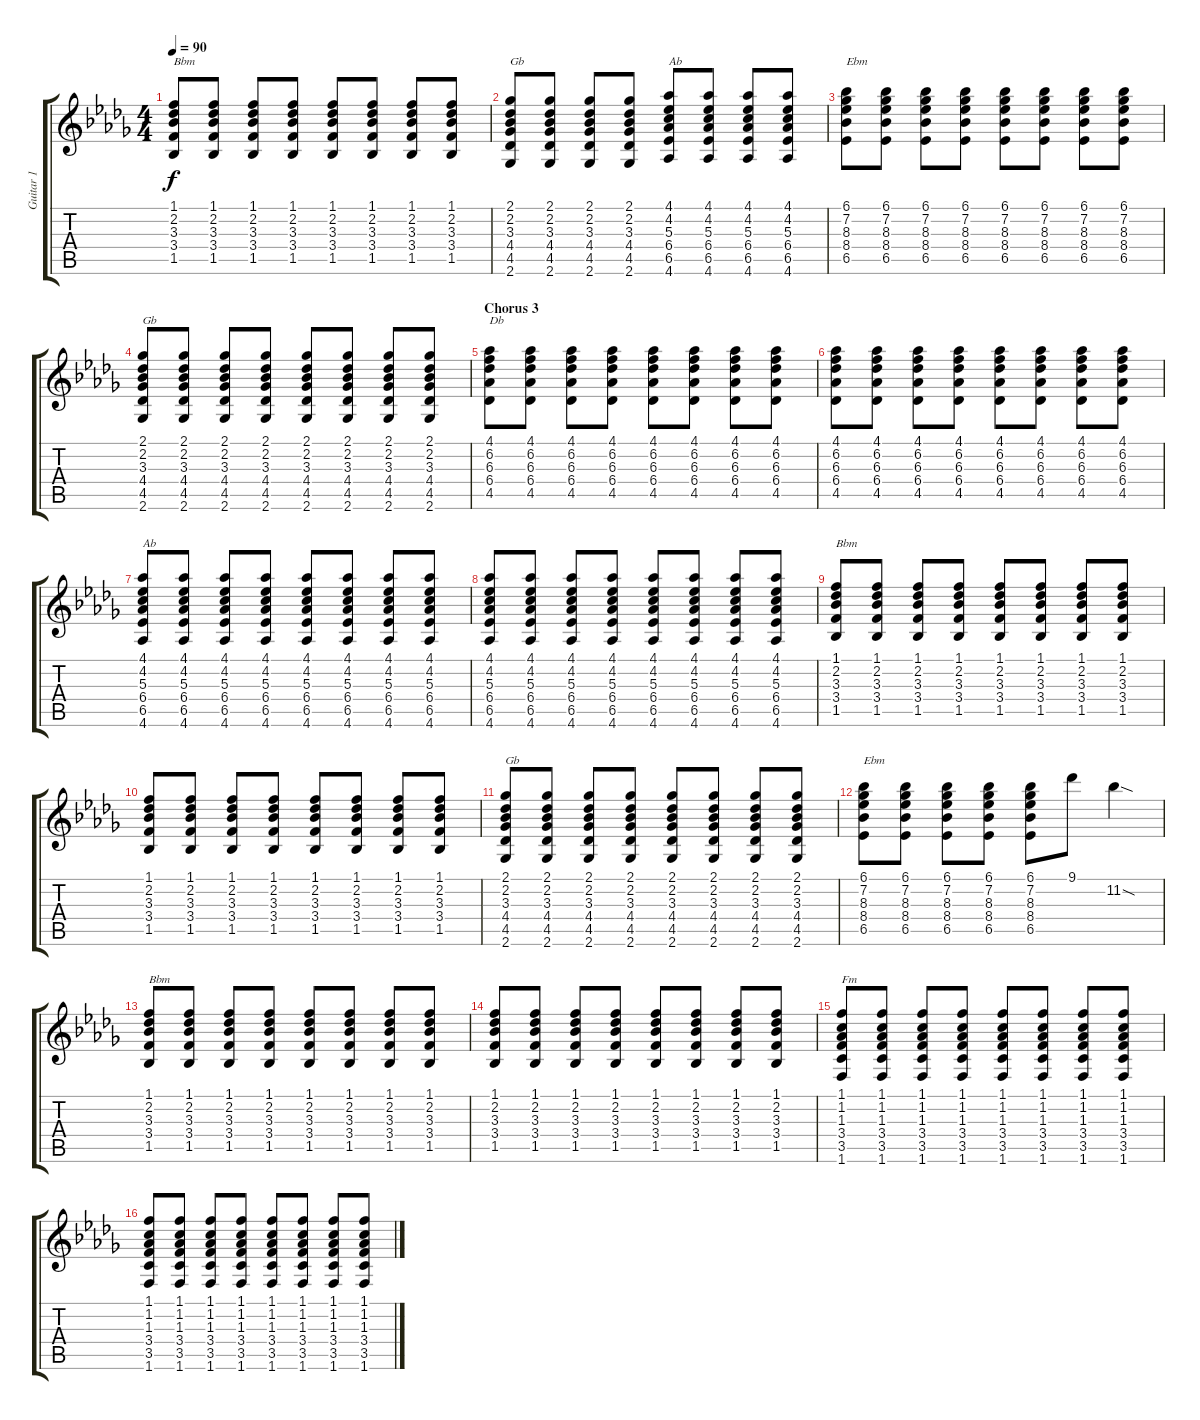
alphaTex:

\track ("Guitar 1" "Guitar 1") {instrument acousticguitarsteel}
\staff {score tabs}
\tuning (E4 B3 G3 D3 A2 E2) {hide}
\ts (4 4)
\tempo 90
\clef g2
\ks db
(1.1 2.2 3.3 3.4 1.5).8{txt "Bbm" dy f instrument distortionguitar} (1.1 2.2 3.3 3.4 1.5).8 (1.1 2.2 3.3 3.4 1.5).8 (1.1 2.2 3.3 3.4 1.5).8 (1.1 2.2 3.3 3.4 1.5).8 (1.1 2.2 3.3 3.4 1.5).8 (1.1 2.2 3.3 3.4 1.5).8 (1.1 2.2 3.3 3.4 1.5).8 |
(2.1 2.2 3.3 4.4 4.5 2.6).8{txt "Gb"} (2.1 2.2 3.3 4.4 4.5 2.6).8 (2.1 2.2 3.3 4.4 4.5 2.6).8 (2.1 2.2 3.3 4.4 4.5 2.6).8 (4.1 4.2 5.3 6.4 6.5 4.6).8{txt "Ab"} (4.1 4.2 5.3 6.4 6.5 4.6).8 (4.1 4.2 5.3 6.4 6.5 4.6).8 (4.1 4.2 5.3 6.4 6.5 4.6).8 |
(6.1 7.2 8.3 8.4 6.5).8{txt "Ebm" instrument distortionguitar} (6.1 7.2 8.3 8.4 6.5).8 (6.1 7.2 8.3 8.4 6.5).8 (6.1 7.2 8.3 8.4 6.5).8 (6.1 7.2 8.3 8.4 6.5).8 (6.1 7.2 8.3 8.4 6.5).8 (6.1 7.2 8.3 8.4 6.5).8 (6.1 7.2 8.3 8.4 6.5).8 |
(2.1 2.2 3.3 4.4 4.5 2.6).8{txt "Gb"} (2.1 2.2 3.3 4.4 4.5 2.6).8 (2.1 2.2 3.3 4.4 4.5 2.6).8 (2.1 2.2 3.3 4.4 4.5 2.6).8 (2.1 2.2 3.3 4.4 4.5 2.6).8 (2.1 2.2 3.3 4.4 4.5 2.6).8 (2.1 2.2 3.3 4.4 4.5 2.6).8 (2.1 2.2 3.3 4.4 4.5 2.6).8 |
\section ("" "Chorus 3")
(4.1 6.2 6.3 6.4 4.5).8{txt "Db" volume 12 instrument acousticguitarsteel} (4.1 6.2 6.3 6.4 4.5).8 (4.1 6.2 6.3 6.4 4.5).8 (4.1 6.2 6.3 6.4 4.5).8 (4.1 6.2 6.3 6.4 4.5).8 (4.1 6.2 6.3 6.4 4.5).8 (4.1 6.2 6.3 6.4 4.5).8 (4.1 6.2 6.3 6.4 4.5).8 |
(4.1 6.2 6.3 6.4 4.5).8 (4.1 6.2 6.3 6.4 4.5).8 (4.1 6.2 6.3 6.4 4.5).8 (4.1 6.2 6.3 6.4 4.5).8 (4.1 6.2 6.3 6.4 4.5).8 (4.1 6.2 6.3 6.4 4.5).8 (4.1 6.2 6.3 6.4 4.5).8 (4.1 6.2 6.3 6.4 4.5).8 |
(4.1 4.2 5.3 6.4 6.5 4.6).8{txt "Ab"} (4.1 4.2 5.3 6.4 6.5 4.6).8 (4.1 4.2 5.3 6.4 6.5 4.6).8 (4.1 4.2 5.3 6.4 6.5 4.6).8 (4.1 4.2 5.3 6.4 6.5 4.6).8 (4.1 4.2 5.3 6.4 6.5 4.6).8 (4.1 4.2 5.3 6.4 6.5 4.6).8 (4.1 4.2 5.3 6.4 6.5 4.6).8 |
(4.1 4.2 5.3 6.4 6.5 4.6).8 (4.1 4.2 5.3 6.4 6.5 4.6).8 (4.1 4.2 5.3 6.4 6.5 4.6).8 (4.1 4.2 5.3 6.4 6.5 4.6).8 (4.1 4.2 5.3 6.4 6.5 4.6).8 (4.1 4.2 5.3 6.4 6.5 4.6).8 (4.1 4.2 5.3 6.4 6.5 4.6).8 (4.1 4.2 5.3 6.4 6.5 4.6).8 |
(1.1 2.2 3.3 3.4 1.5).8{txt "Bbm"} (1.1 2.2 3.3 3.4 1.5).8 (1.1 2.2 3.3 3.4 1.5).8 (1.1 2.2 3.3 3.4 1.5).8 (1.1 2.2 3.3 3.4 1.5).8 (1.1 2.2 3.3 3.4 1.5).8 (1.1 2.2 3.3 3.4 1.5).8 (1.1 2.2 3.3 3.4 1.5).8 |
(1.1 2.2 3.3 3.4 1.5).8 (1.1 2.2 3.3 3.4 1.5).8 (1.1 2.2 3.3 3.4 1.5).8 (1.1 2.2 3.3 3.4 1.5).8 (1.1 2.2 3.3 3.4 1.5).8 (1.1 2.2 3.3 3.4 1.5).8 (1.1 2.2 3.3 3.4 1.5).8 (1.1 2.2 3.3 3.4 1.5).8 |
(2.1 2.2 3.3 4.4 4.5 2.6).8{txt "Gb"} (2.1 2.2 3.3 4.4 4.5 2.6).8 (2.1 2.2 3.3 4.4 4.5 2.6).8 (2.1 2.2 3.3 4.4 4.5 2.6).8 (2.1 2.2 3.3 4.4 4.5 2.6).8 (2.1 2.2 3.3 4.4 4.5 2.6).8 (2.1 2.2 3.3 4.4 4.5 2.6).8 (2.1 2.2 3.3 4.4 4.5 2.6).8 |
(6.1 7.2 8.3 8.4 6.5).8{txt "Ebm"} (6.1 7.2 8.3 8.4 6.5).8 (6.1 7.2 8.3 8.4 6.5).8 (6.1 7.2 8.3 8.4 6.5).8 (6.1 7.2 8.3 8.4 6.5).8 9.1.8{volume 11 instrument distortionguitar} 11.2{sod}.4 |
(1.1 2.2 3.3 3.4 1.5).8{txt "Bbm" instrument distortionguitar} (1.1 2.2 3.3 3.4 1.5).8 (1.1 2.2 3.3 3.4 1.5).8 (1.1 2.2 3.3 3.4 1.5).8 (1.1 2.2 3.3 3.4 1.5).8 (1.1 2.2 3.3 3.4 1.5).8 (1.1 2.2 3.3 3.4 1.5).8 (1.1 2.2 3.3 3.4 1.5).8 |
(1.1 2.2 3.3 3.4 1.5).8 (1.1 2.2 3.3 3.4 1.5).8 (1.1 2.2 3.3 3.4 1.5).8 (1.1 2.2 3.3 3.4 1.5).8 (1.1 2.2 3.3 3.4 1.5).8 (1.1 2.2 3.3 3.4 1.5).8 (1.1 2.2 3.3 3.4 1.5).8 (1.1 2.2 3.3 3.4 1.5).8 |
(1.1 1.2 1.3 3.4 3.5 1.6).8{txt "Fm"} (1.1 1.2 1.3 3.4 3.5 1.6).8 (1.1 1.2 1.3 3.4 3.5 1.6).8 (1.1 1.2 1.3 3.4 3.5 1.6).8 (1.1 1.2 1.3 3.4 3.5 1.6).8 (1.1 1.2 1.3 3.4 3.5 1.6).8 (1.1 1.2 1.3 3.4 3.5 1.6).8 (1.1 1.2 1.3 3.4 3.5 1.6).8 |
(1.1 1.2 1.3 3.4 3.5 1.6).8 (1.1 1.2 1.3 3.4 3.5 1.6).8 (1.1 1.2 1.3 3.4 3.5 1.6).8 (1.1 1.2 1.3 3.4 3.5 1.6).8 (1.1 1.2 1.3 3.4 3.5 1.6).8 (1.1 1.2 1.3 3.4 3.5 1.6).8 (1.1 1.2 1.3 3.4 3.5 1.6).8 (1.1 1.2 1.3 3.4 3.5 1.6).8
